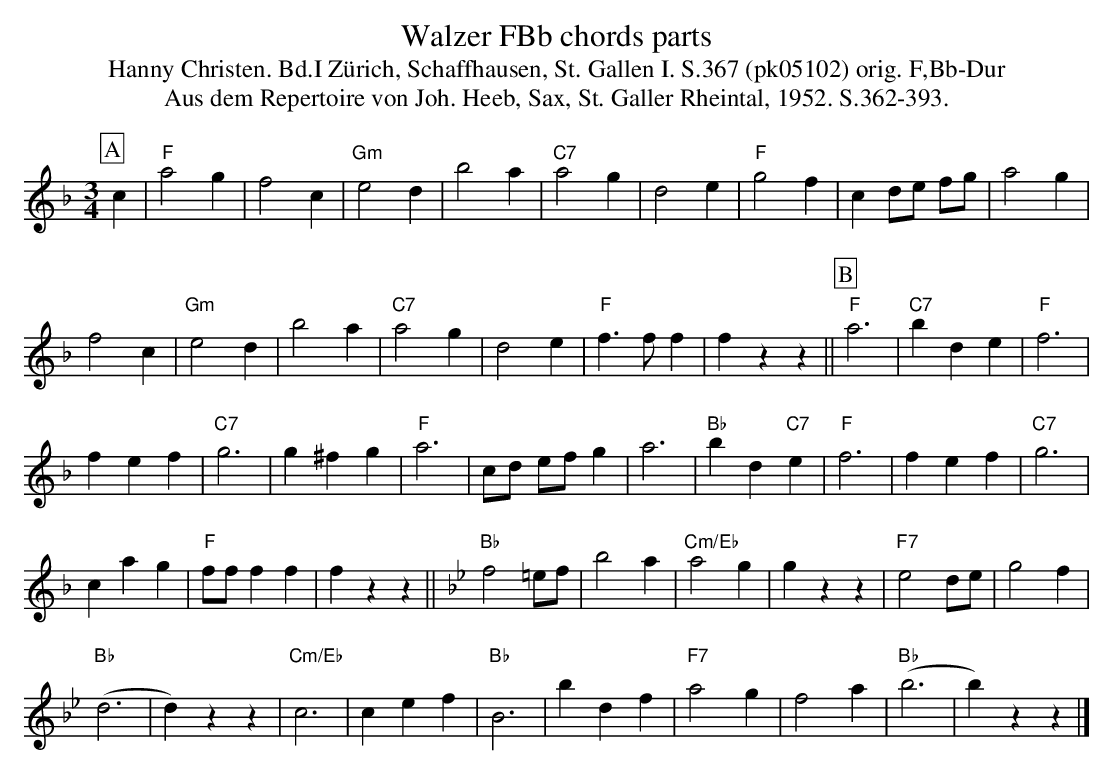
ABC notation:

X:1
T: Walzer FBb chords parts
T:Hanny Christen. Bd.I Zürich, Schaffhausen, St. Gallen I. S.367 (pk05102) orig. F,Bb-Dur
T: Aus dem Repertoire von Joh. Heeb, Sax, St. Galler Rheintal, 1952. S.362-393.
M:3/4
L:1/4
K:F %%MIDI gchordon
[P:A] c | "F"a2g | f2c | "Gm"e2d | b2a | "C7"a2g | d2e | "F"g2f | c d/e/ f/g/ | a2g |
f2c | "Gm"e2d | b2a | "C7"a2g | d2e | "F"f>ff | fzz || [P:B] "F"a3 | "C7"bde | "F"f3 |
fef | "C7"g3 | g^fg | "F"a3 | c/d/ e/f/ g | a3 | "Bb"bd"C7"e | "F"f3 | fef | "C7"g3 |
cag | "F"f/f/ff | fzz || [K:Bb] "Bb"f2=e/f/ | b2a | "Cm/Eb"a2g | gzz | "F7"e2d/e/ | g2f |
"Bb"(d3 | d)zz | "Cm/Eb"c3 | cef | "Bb"B3 | bdf | "F7"a2g | f2a | "Bb"(b3 | b)zz |]
